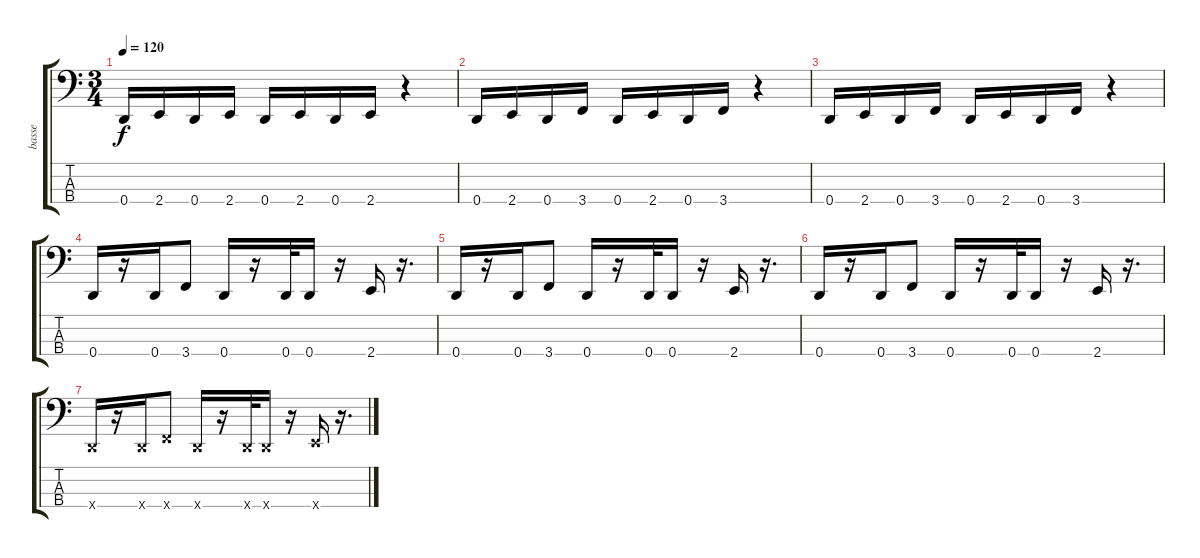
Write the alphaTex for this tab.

\track ("basse" "basse") {instrument electricbassfinger}
\staff {score tabs}
\tuning (G2 D2 A1 D1) {hide}
\ts (3 4)
\tempo 120
\clef f4
\ks c
0.4.16{dy f} 2.4.16 0.4.16 2.4.16 0.4.16 2.4.16 0.4.16 2.4.16 r.4 |
0.4.16 2.4.16 0.4.16 3.4.16 0.4.16 2.4.16 0.4.16 3.4.16 r.4 |
0.4.16 2.4.16 0.4.16 3.4.16 0.4.16 2.4.16 0.4.16 3.4.16 r.4 |
0.4.16 r.16 0.4.16 3.4.8 0.4.16 r.16 0.4.32 0.4.16 r.16 2.4.16 r.16{d} |
0.4.16 r.16 0.4.16 3.4.8 0.4.16 r.16 0.4.32 0.4.16 r.16 2.4.16 r.16{d} |
0.4.16 r.16 0.4.16 3.4.8 0.4.16 r.16 0.4.32 0.4.16 r.16 2.4.16 r.16{d} |
0.4{x}.16 r.16 0.4{x}.16 3.4{x}.8 0.4{x}.16 r.16 0.4{x}.32 0.4{x}.16 r.16 2.4{x}.16 r.16{d}
